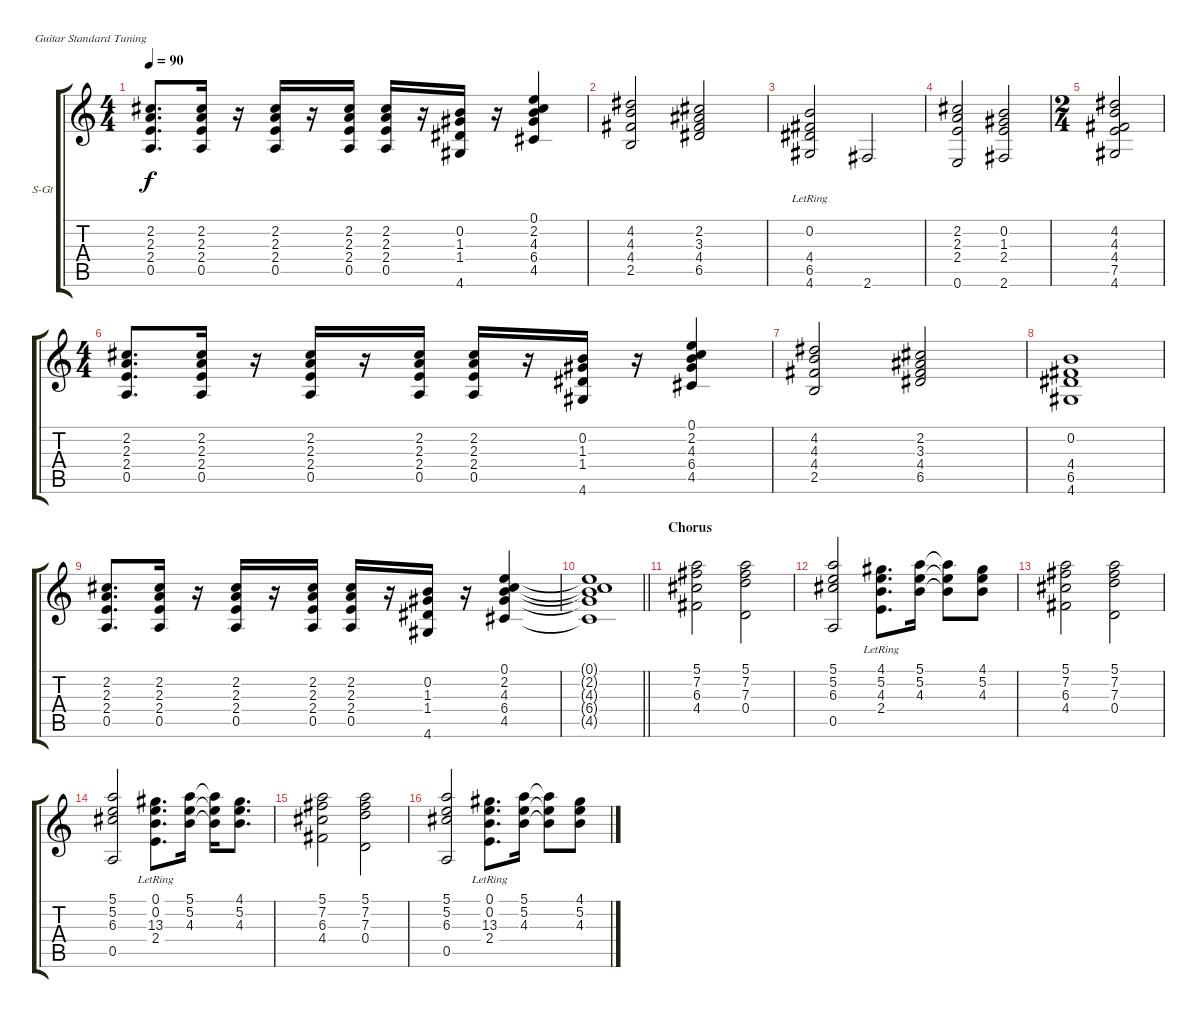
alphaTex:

\bracketExtendMode groupsimilarinstruments
\firstSystemTrackNameOrientation horizontal
\otherSystemsTrackNameOrientation horizontal
\track ("Synth 4" "S-Gt") {multiBarRest instrument synthbrass1}
\staff {score tabs}
\tuning (E4 B3 G3 D3 A2 E2)
\displaytranspose 12
\ts (4 4)
\beaming (8 2 2 2 2)
\tempo 90
\clef g2
\ks c
(2.2 2.3 2.4 0.5).8{d dy f} (2.2 2.3 2.4 0.5).16 r.16 (2.2 2.3 2.4 0.5).16 r.16 (2.2 2.3 2.4 0.5).16 (2.2 2.3 2.4 0.5).16 r.16 (0.2 1.3 1.4 4.6).16 r.16 (0.1 2.2 4.3 6.4 4.5).4 |
(4.2 4.3 4.4 2.5).2 (2.2 3.3 4.4 6.5).2 |
(0.2{lr} 4.4{lr} 6.5{lr} 4.6).2 2.6.2 |
(2.2 2.3 2.4 0.6).2 (0.2 1.3 2.4 2.6).2 |
\ts (2 4)
\beaming (8 2 2)
(4.2 4.3 4.4 7.5 4.6).2 |
\ts (4 4)
\beaming (8 2 2 2 2)
(2.2 2.3 2.4 0.5).8{d} (2.2 2.3 2.4 0.5).16 r.16 (2.2 2.3 2.4 0.5).16 r.16 (2.2 2.3 2.4 0.5).16 (2.2 2.3 2.4 0.5).16 r.16 (0.2 1.3 1.4 4.6).16 r.16 (0.1 2.2 4.3 6.4 4.5).4 |
(4.2 4.3 4.4 2.5).2 (2.2 3.3 4.4 6.5).2 |
(0.2 4.4 6.5 4.6).1 |
(2.2 2.3 2.4 0.5).8{d} (2.2 2.3 2.4 0.5).16 r.16 (2.2 2.3 2.4 0.5).16 r.16 (2.2 2.3 2.4 0.5).16 (2.2 2.3 2.4 0.5).16 r.16 (0.2 1.3 1.4 4.6).16 r.16 (0.1 2.2 4.3 6.4 4.5).4 |
\barLineRight lightlight
(0.1{t} 2.2{t} 4.3{t} 6.4{t} 4.5{t}).1 |
\section ("" "Chorus")
(5.1 7.2 6.3 4.4).2 (5.1 7.2 7.3 0.4).2 |
(5.1 5.2 6.3 0.5).2 (4.1 5.2 4.3 2.4{lr}).8{d} (5.1 5.2 4.3).16 (5.1{t} 5.2{t} 4.3{t}).8 (4.1 5.2 4.3).8 |
(5.1 7.2 6.3 4.4).2 (5.1 7.2 7.3 0.4).2 |
(5.1 5.2 6.3 0.5).2 (0.1 0.2 13.3 2.4{lr}).8{d} (5.1 5.2 4.3).16 (5.1{t} 5.2{t} 4.3{t}).16 (4.1 5.2 4.3).8{d} |
(5.1 7.2 6.3 4.4).2 (5.1 7.2 7.3 0.4).2 |
(5.1 5.2 6.3 0.5).2 (0.1 0.2 13.3 2.4{lr}).8{d} (5.1 5.2 4.3).16 (5.1{t} 5.2{t} 4.3{t}).8 (4.1 5.2 4.3).8
